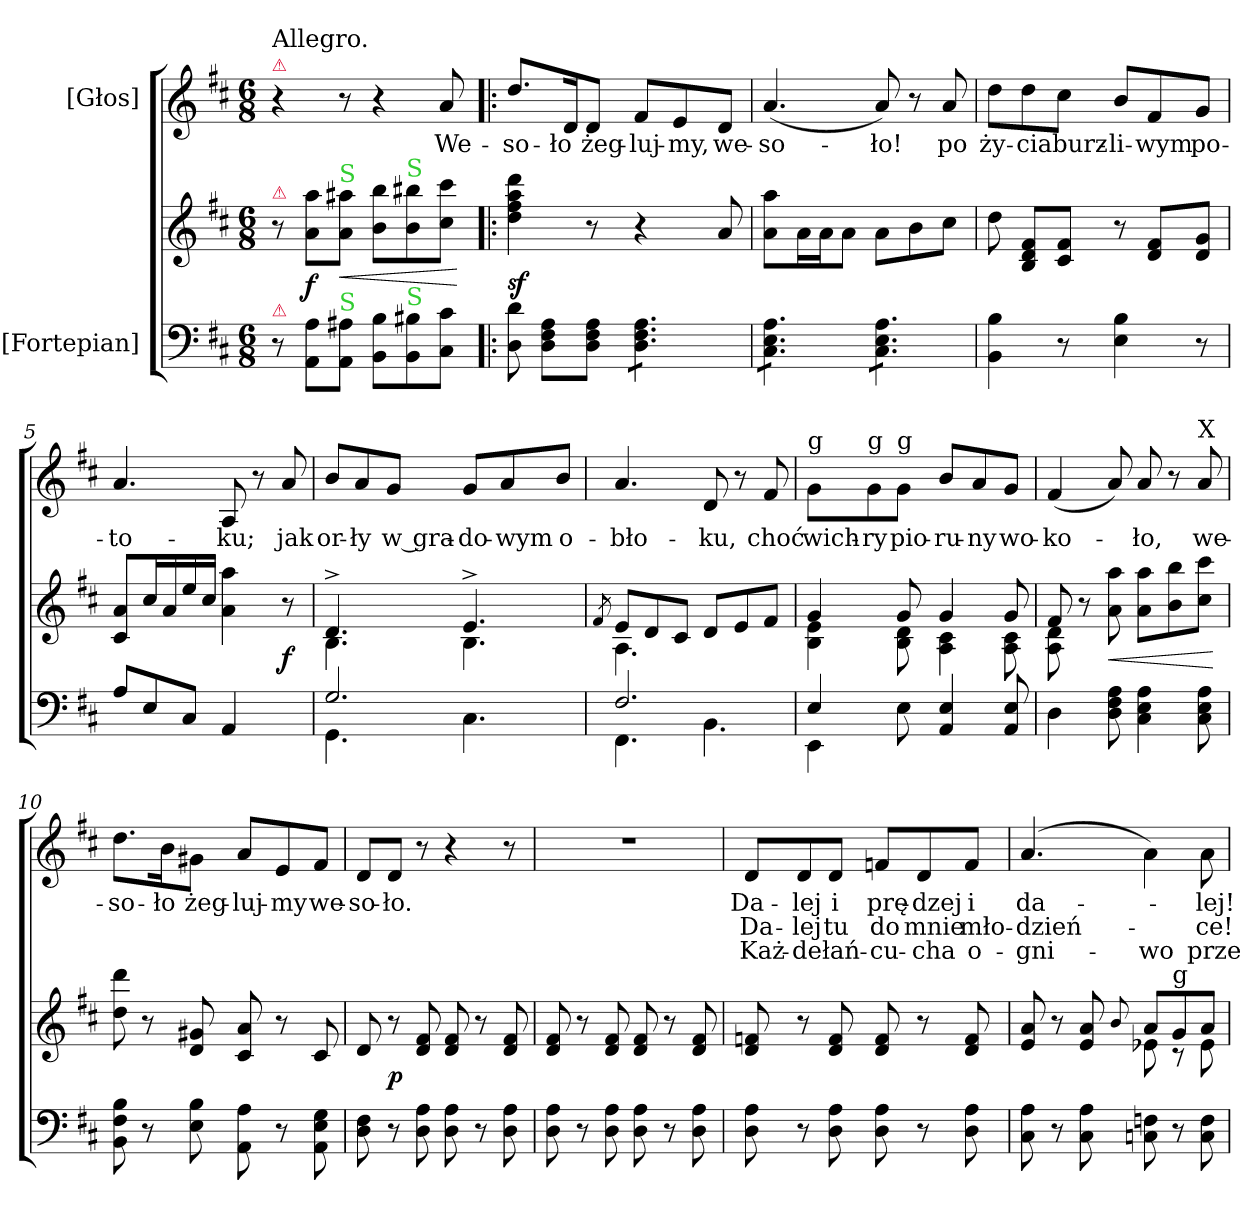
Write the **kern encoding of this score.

**kern	**kern	**dynam	**kern	**text	**text	**text
*part2	*part2	*part2	*part1	*part1	*part1	*part1
*staff3	*staff2	*staff2/3	*staff1	*staff1	*staff1	*staff1
*I"[Fortepian]	*	*	*I"[Głos]	*	*	*
*clefF4	*clefG2	*	*clefG2	*	*	*
*k[f#c#]	*k[f#c#]	*	*k[f#c#]	*	*	*
*M6/8	*M6/8	*	*M6/8	*	*	*
=1	=1	=1	=1	=1	=1	=1
!	!	!	!LO:TX:a:color=crimson:t=⚠	!	!	!
!	!	!	!LO:TX:a:t=Allegro.	!	!	!
!	!LO:TX:a:color=crimson:t=⚠	!	!	!	!	!
!LO:TX:a:color=crimson:t=⚠	!	!	!	!	!	!
8r	8r	.	4r	.	.	.
8AA\ 8A\L	8a\ 8aa\L	f	.	.	.	.
!	!LO:TX:a:color=limegreen:t=S	!	!	!	!	!
!LO:TX:a:color=limegreen:t=S	!	!	!	!	!	!
8AA\ 8A#X\J	8a\ 8aa#X\J	<	8r	.	.	.
8BB\ 8B\L	8b\ 8bb\L	.	4r	.	.	.
!	!LO:TX:a:color=limegreen:t=S	!	!	!	!	!
!LO:TX:a:color=limegreen:t=S	!	!	!	!	!	!
8BB\ 8B#X\	8b\ 8bb#X\	.	.	.	.	.
8C#\ 8c#\J	8cc#\ 8ccc#\J	.	8a/	We-	.	.
.	.	[	.	.	.	.
=2!|:	=2!|:	=2!|:	=2!|:	=2!|:	=2!|:	=2!|:
8D\ 8d\	4dd\ 4ff#\ 4aa\ 4ddd\	sf	8.dd/L	-so-	.	.
8D\ 8F#\ 8A\L	.	.	.	.	.	.
.	.	.	16d/K	-ło	.	.
8D\ 8F#\ 8A\J	8r	.	8d/J	żeg-	.	.
*tremolo	*	*	*	*	*	*
8D\ 8F#\ 8A\L	4r	.	8f#/L	-luj-	.	.
8D\ 8F#\ 8A\	.	.	8e/	-my,	.	.
8D\ 8F#\ 8A\J	8a/	.	8d/J	we-	.	.
=3	=3	=3	=3	=3	=3	=3
8C#\ 8E\ 8A\L	8a\ 8aa\L	.	(4.a/	-so-	.	.
8C#\ 8E\ 8A\	16a\L	.	.	.	.	.
.	16a\J	.	.	.	.	.
8C#\ 8E\ 8A\J	8a\J	.	.	.	.	.
8C#\ 8E\ 8A\L	8a\L	.	8a/)	-ło!	.	.
8C#\ 8E\ 8A\	8b\	.	8r	.	.	.
8C#\ 8E\ 8A\J	8cc#\J	.	8a/	po	.	.
*Xtremolo	*	*	*	*	*	*
=4	=4	=4	=4	=4	=4	=4
4BB\ 4B\	8dd\	.	8dd\L	ży-	.	.
.	8B/ 8d/ 8f#/L	.	8dd\	-cia	.	.
8r	8c#/ 8f#/J	.	8cc#\J	burz-	.	.
4E\ 4B\	8r	.	8b/L	-li-	.	.
.	8d/ 8f#/L	.	8f#/	-wym	.	.
8r	8d/ 8g/J	.	8g/J	po-	.	.
=5	=5	=5	=5	=5	=5	=5
8A/L	8c#/ 8a/L	.	4.a/	-to-	.	.
8E/	16cc#/L	.	.	.	.	.
.	16a/	.	.	.	.	.
8C#/J	16ee/	.	.	.	.	.
.	16cc#/JJ	.	.	.	.	.
4AA/	4a\ 4aa\	.	8A/	-ku;	.	.
.	.	.	8r	.	.	.
8ryy	8r	f	8a/	jak	.	.
=6	=6	=6	=6	=6	=6	=6
*^	*^	*	*	*	*	*
2.G/	4.GG\	4.d^/	4.B\	.	8b/L	or-	.	.
.	.	.	.	.	8a/	-ły	.	.
.	.	.	.	.	8g/J	w gra-	.	.
.	4.C#\	4.e^/	4.B\	.	8g/L	-do-	.	.
.	.	.	.	.	8a/	-wym	.	.
.	.	.	.	.	8b/J	o-	.	.
=7	=7	=7	=7	=7	=7	=7	=7	=7
.	.	8qf#/	.	.	.	.	.	.
2.F#/	4.FF#\	8e/L	4.A\	.	4.a/	-bło-	.	.
.	.	8d/	.	.	.	.	.	.
.	.	8c#/J	.	.	.	.	.	.
.	4.BB\	8d/L	8ryy	.	8d/	-ku,	.	.
.	.	8e/	4ryy	.	8r	.	.	.
.	.	8f#/J	.	.	8f#/	choć	.	.
=8	=8	=8	=8	=8	=8	=8	=8	=8
!	!	!	!	!	!LO:TX:a:t=g	!	!	!
4E/	4EE\	4g/	4B\ 4e\	.	8g\L	wich-	.	.
!	!	!	!	!	!LO:TX:a:t=g	!	!	!
.	.	.	.	.	8g\	-ry	.	.
!	!	!	!	!	!LO:TX:a:t=g	!	!	!
8E\	2ryy	8g/	8B\ 8d\	.	8g\J	pio-	.	.
4AA/ 4E/	.	4g/	4A\ 4c#\	.	8b/L	-ru-	.	.
.	.	.	.	.	8a/	-ny	.	.
8AA/ 8E/	.	8g/	8A\ 8c#\	.	8g/J	wo-	.	.
*v	*v	*	*	*	*	*	*	*
=9	=9	=9	=9	=9	=9	=9	=9
4D\	8f#/	8A\ 8d\	.	(4f#/	-ko-	.	.
.	8r	8ryy	.	.	.	.	.
8D\ 8F#\ 8A\	8a\ 8aa\	2ryy	<	8a/)	.	.	.
4C#\ 4E\ 4A\	8a\ 8aa\L	.	.	8a/	-ło,	.	.
.	8b\ 8bb\	.	.	8r	.	.	.
!	!	!	!	!LO:TX:a:t=X	!	!	!
8C#\ 8E\ 8A\	8cc#\ 8ccc#\J	.	.	8a/	we-	.	.
*	*v	*v	*	*	*	*	*
.	.	[	.	.	.	.
=10	=10	=10	=10	=10	=10	=10
8BB\ 8F#\ 8B\	8dd\ 8ddd\	.	8.dd\L	-so-	.	.
8r	8r	.	.	.	.	.
.	.	.	16b\K	-ło	.	.
8E\ 8B\	8d/ 8g#X/	.	8g#X\J	żeg-	.	.
8AA\ 8A\	8c#/ 8a/	.	8a/L	-luj-	.	.
8r	8r	.	8e/	-my	.	.
8AA\ 8E\ 8G\	8c#/	.	8f#/J	we-	.	.
=11	=11	=11	=11	=11	=11	=11
8D\ 8F#\	8d/	.	8d/L	-so-	.	.
8r	8r	p	8d/J	-ło.	.	.
8D\ 8A\	8d/ 8f#/	.	8r	.	.	.
8D\ 8A\	8d/ 8f#/	.	4r	.	.	.
8r	8r	.	.	.	.	.
8D\ 8A\	8d/ 8f#/	.	8r	.	.	.
=12	=12	=12	=12	=12	=12	=12
8D\ 8A\	8d/ 8f#/	.	2.r	.	.	.
8r	8r	.	.	.	.	.
8D\ 8A\	8d/ 8f#/	.	.	.	.	.
8D\ 8A\	8d/ 8f#/	.	.	.	.	.
8r	8r	.	.	.	.	.
8D\ 8A\	8d/ 8f#/	.	.	.	.	.
=13	=13	=13	=13	=13	=13	=13
8D\ 8A\	8d/ 8fn/	.	8d/L	Da-	Da-	Każ-
8r	8r	.	8d/	-lej	-lej	-de
8D\ 8A\	8d/ 8f/	.	8d/J	i	tu	łań-
8D\ 8A\	8d/ 8f/	.	8fn/L	prę-	do	-cu-
8r	8r	.	8d/	-dzej	mnie	-cha
8D\ 8A\	8d/ 8f/	.	8f/J	i	mło-	o-
=14	=14	=14	=14	=14	=14	=14
*	*^	*	*	*	*	*
8C#\ 8A\	8e/ 8a/	4ryy	.	(4.a/	da-	-dzień-	-gni-
8r	8r	.	.	.	.	.	.
8C#\ 8A\	8e/ 8a/	8ryy	.	.	.	.	.
.	8qqb/	.	.	.	.	.	.
8Cn\ 8Fn\	8a/L	8e-X\	.	4a\)	.	.	-wo
!	!LO:TX:a:t=g	!	!	!	!	!	!
8r	8g/	8r	.	.	.	.	.
8C\ 8F\	8a/J	8e-\	.	8a\	-lej!	-ce!	prze-
*	*v	*v	*	*	*	*	*
=	=	=	=	=	=	=
*-	*-	*-	*-	*-	*-	*-
